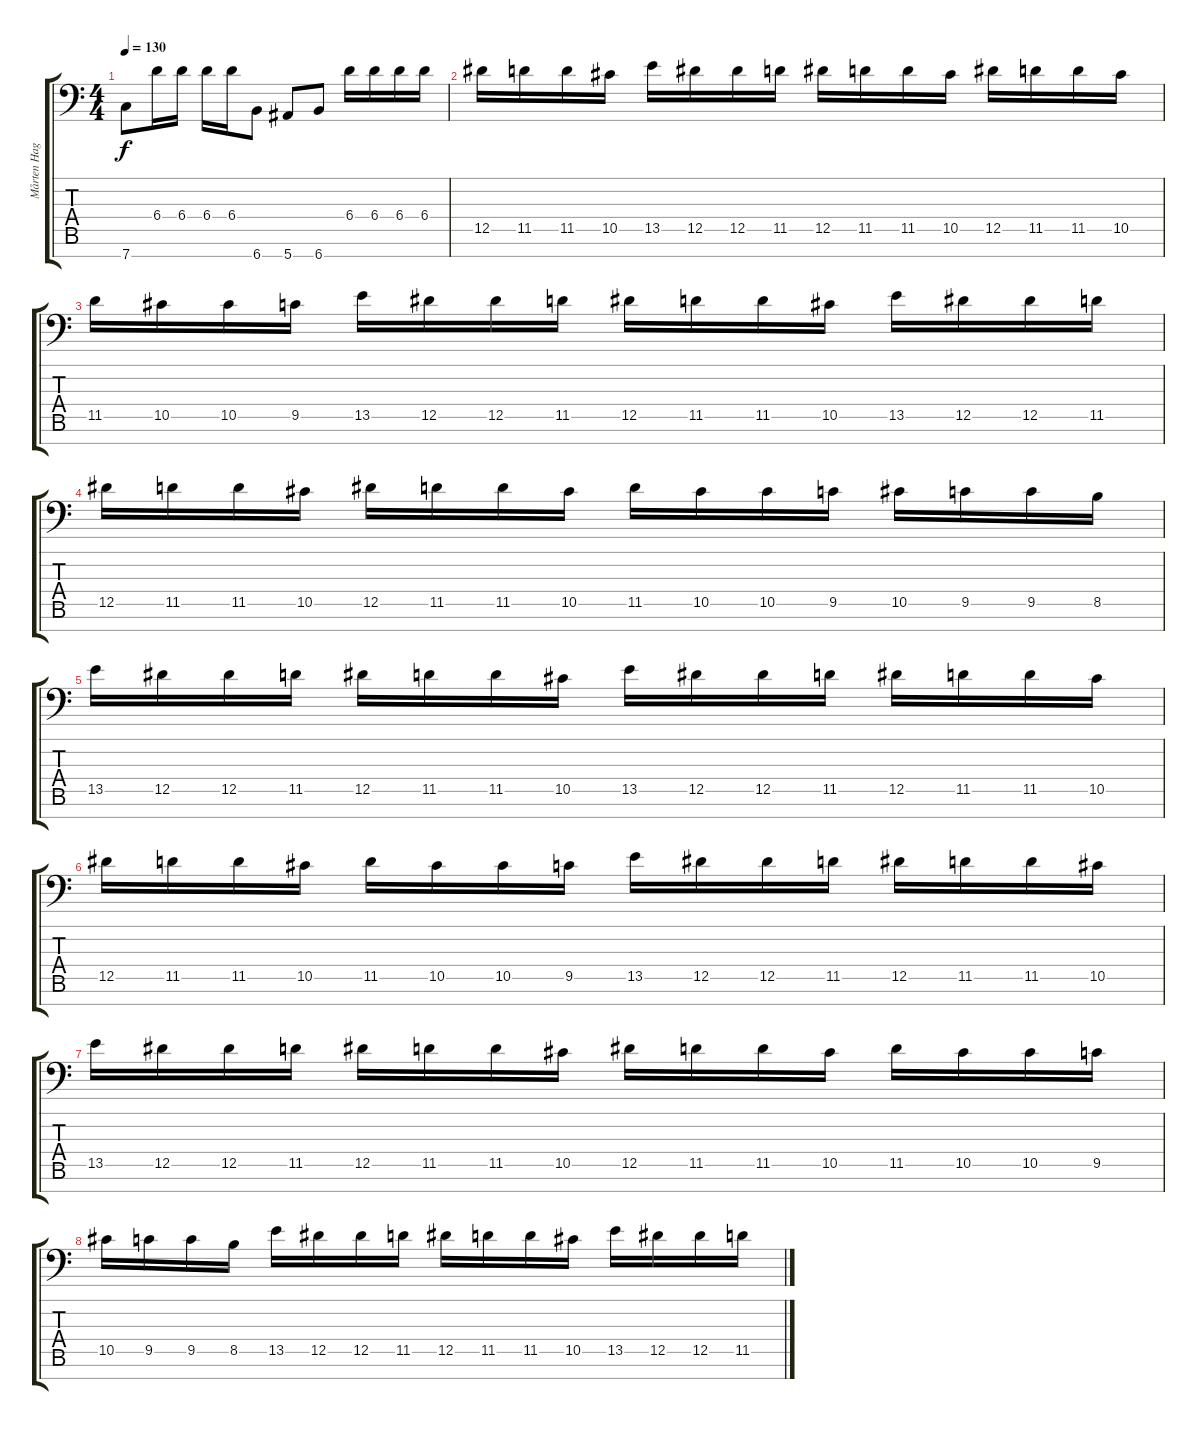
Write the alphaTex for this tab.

\track ("Mårten Hagstöm" "Mårten Hag") {instrument distortionguitar}
\staff {score tabs}
\tuning (Bb3 Gb3 Db3 Ab2 Eb2 Bb1 F1) {hide}
\ts (4 4)
\tempo 130
\clef f4
\ks c
7.7.8{dy f} 6.4.16 6.4.16 6.4.16 6.4.16 6.7.8 5.7.8 6.7.8 6.4.16 6.4.16 6.4.16 6.4.16 |
12.5.16 11.5.16 11.5.16 10.5.16 13.5.16 12.5.16 12.5.16 11.5.16 12.5.16 11.5.16 11.5.16 10.5.16 12.5.16 11.5.16 11.5.16 10.5.16 |
11.5.16 10.5.16 10.5.16 9.5.16 13.5.16 12.5.16 12.5.16 11.5.16 12.5.16 11.5.16 11.5.16 10.5.16 13.5.16 12.5.16 12.5.16 11.5.16 |
12.5.16 11.5.16 11.5.16 10.5.16 12.5.16 11.5.16 11.5.16 10.5.16 11.5.16 10.5.16 10.5.16 9.5.16 10.5.16 9.5.16 9.5.16 8.5.16 |
13.5.16 12.5.16 12.5.16 11.5.16 12.5.16 11.5.16 11.5.16 10.5.16 13.5.16 12.5.16 12.5.16 11.5.16 12.5.16 11.5.16 11.5.16 10.5.16 |
12.5.16 11.5.16 11.5.16 10.5.16 11.5.16 10.5.16 10.5.16 9.5.16 13.5.16 12.5.16 12.5.16 11.5.16 12.5.16 11.5.16 11.5.16 10.5.16 |
13.5.16 12.5.16 12.5.16 11.5.16 12.5.16 11.5.16 11.5.16 10.5.16 12.5.16 11.5.16 11.5.16 10.5.16 11.5.16 10.5.16 10.5.16 9.5.16 |
10.5.16 9.5.16 9.5.16 8.5.16 13.5.16 12.5.16 12.5.16 11.5.16 12.5.16 11.5.16 11.5.16 10.5.16 13.5.16 12.5.16 12.5.16 11.5.16
